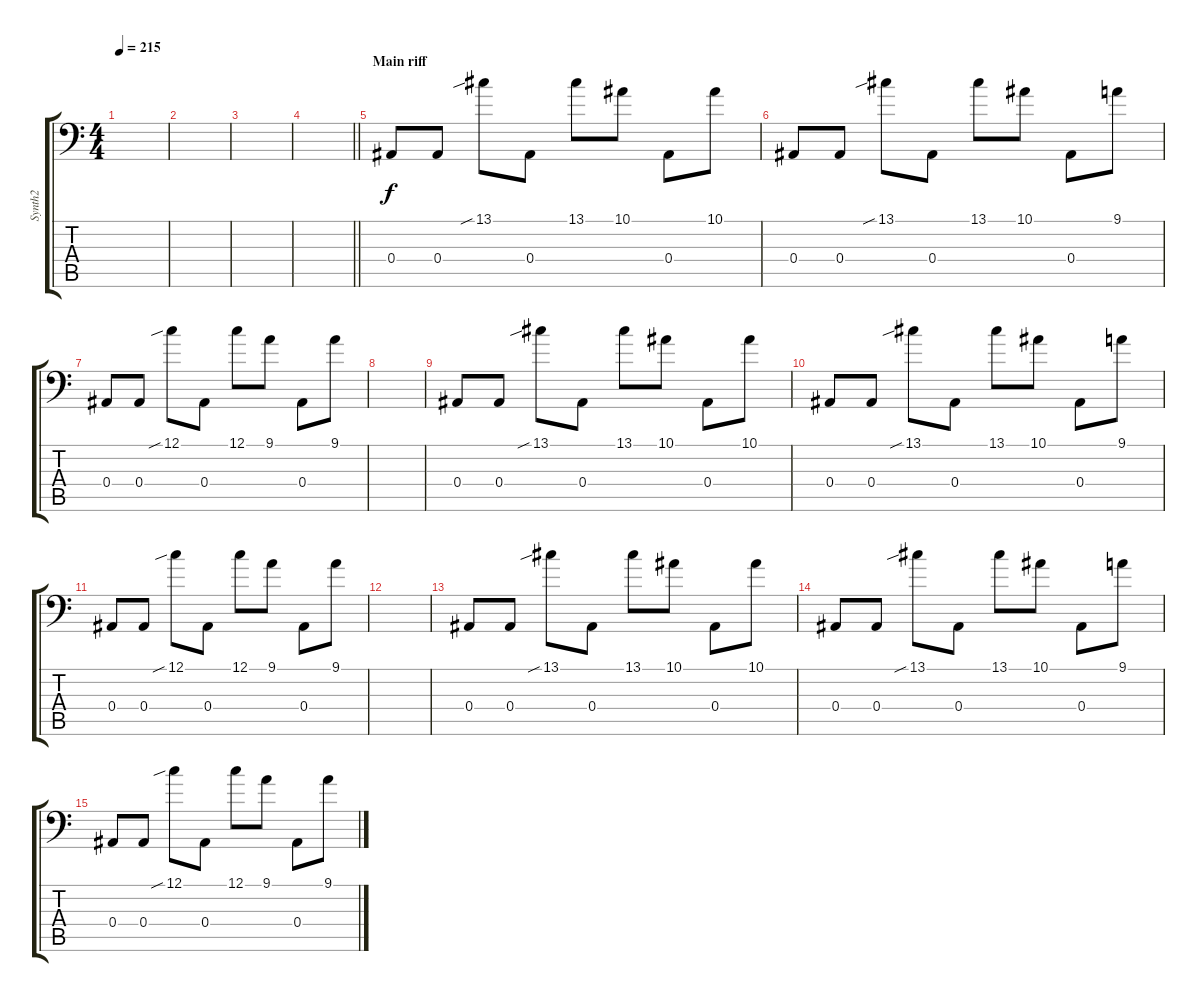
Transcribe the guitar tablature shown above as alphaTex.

\track ("Synth2" "Synth2") {instrument synthbrass1}
\staff {score tabs}
\tuning (C4 G3 Eb3 Bb2 F2 Bb1) {hide}
\ts (4 4)
\tempo 215
\clef f4
\ks c
|
|
|
\barLineRight lightlight
|
\section ("" "Main riff")
0.4.8 0.4.8 13.1{sib}.8 0.4.8 13.1.8 10.1.8 0.4.8 10.1.8 |
0.4.8 0.4.8 13.1{sib}.8 0.4.8 13.1.8 10.1.8 0.4.8 9.1.8 |
0.4.8 0.4.8 12.1{sib}.8 0.4.8 12.1.8 9.1.8 0.4.8 9.1.8 |
|
0.4.8 0.4.8 13.1{sib}.8 0.4.8 13.1.8 10.1.8 0.4.8 10.1.8 |
0.4.8 0.4.8 13.1{sib}.8 0.4.8 13.1.8 10.1.8 0.4.8 9.1.8 |
0.4.8 0.4.8 12.1{sib}.8 0.4.8 12.1.8 9.1.8 0.4.8 9.1.8 |
|
0.4.8 0.4.8 13.1{sib}.8 0.4.8 13.1.8 10.1.8 0.4.8 10.1.8 |
0.4.8 0.4.8 13.1{sib}.8 0.4.8 13.1.8 10.1.8 0.4.8 9.1.8 |
0.4.8 0.4.8 12.1{sib}.8 0.4.8 12.1.8 9.1.8 0.4.8 9.1.8
